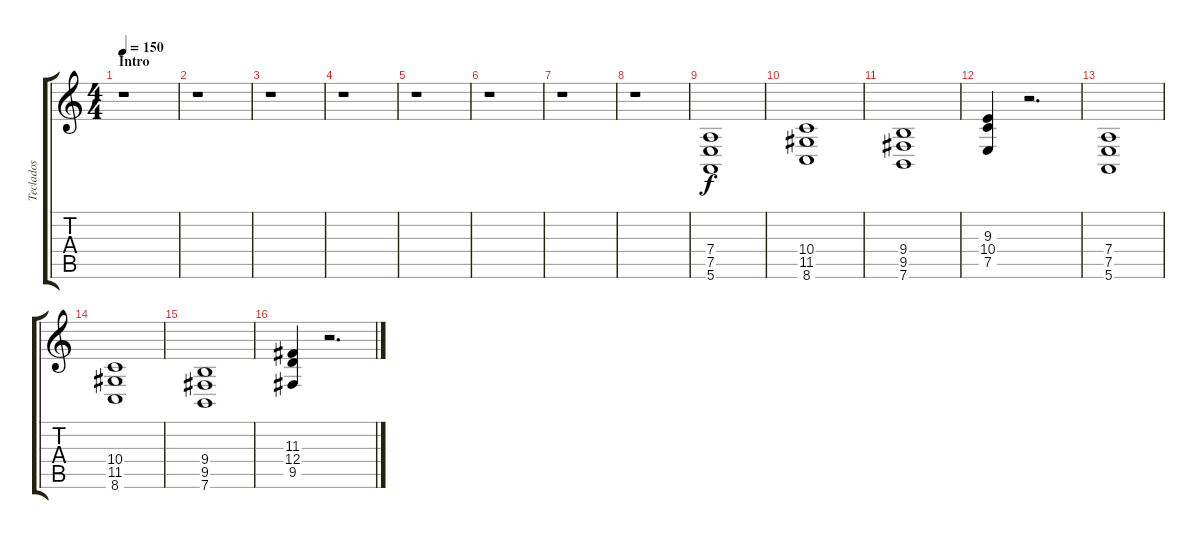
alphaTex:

\track ("Teclados" "Teclados") {instrument acousticgrandpiano}
\staff {score tabs}
\tuning (E4 B3 G3 D3 A2 E2) {hide}
\ts (4 4)
\section ("" "Intro")
\tempo 150
\clef g2
\ks c
r.1{dy f instrument acousticgrandpiano} |
r.1 |
r.1 |
r.1 |
r.1 |
r.1 |
r.1 |
r.1 |
(7.4 7.5 5.6).1 |
(10.4 11.5 8.6).1 |
(9.4 9.5 7.6).1 |
(9.3 10.4 7.5).4 r.2{d} |
(7.4 7.5 5.6).1 |
(10.4 11.5 8.6).1 |
(9.4 9.5 7.6).1 |
(11.3 12.4 9.5).4 r.2{d}
